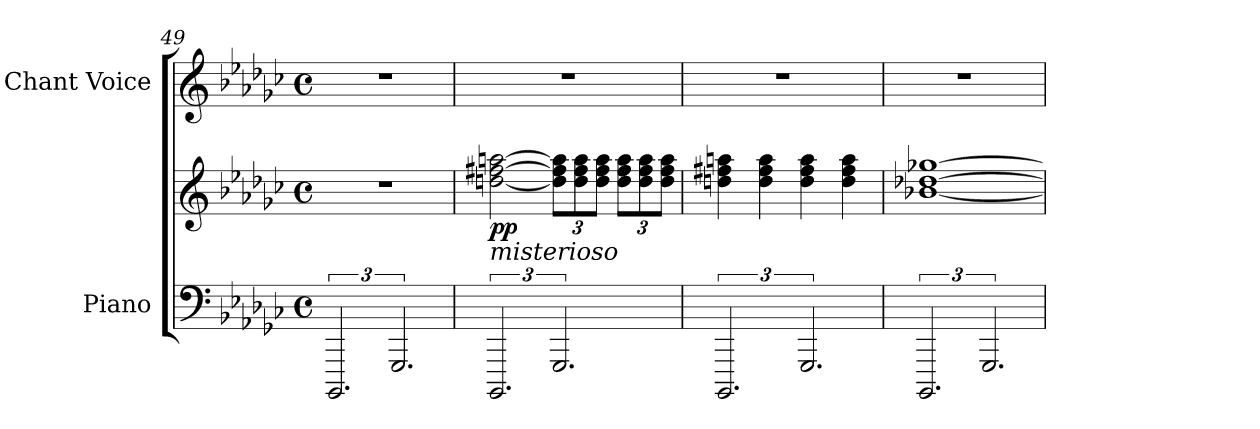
**kern	**kern	**dynam	**kern
*part2	*part2	*part2	*part1
*staff3	*staff2	*staff2/3	*staff1
*I"Piano	*	*	*I"Chant Voice
*I'Pno	*	*	*
*clefF4	*clefG2	*	*clefG2
*k[b-e-a-d-g-c-]	*k[b-e-a-d-g-c-]	*	*k[b-e-a-d-g-c-]
*M4/4	*M4/4	*	*M4/4
*met(c)	*met(c)	*	*met(c)
=49	=49	=49	=49
3.BBBB-	1r	.	1r
3.GGG-	.	.	.
=50	=50	=50	=50
!	!LO:TX:b:i:t=misterioso	!	!
!	!	!LO:DY:b	!
3.BBBB-	[2ddn\ [2ff#X\ [2aan\	pp	1r
*	*Xbrackettup	*	*
3.GGG-	12dd\] 12ff#\] 12aa\]L	.	.
.	12dd\ 12ff#\ 12aa\	.	.
.	12dd\ 12ff#\ 12aa\J	.	.
.	12dd\ 12ff#\ 12aa\L	.	.
.	12dd\ 12ff#\ 12aa\	.	.
.	12dd\ 12ff#\ 12aa\J	.	.
=51	=51	=51	=51
3.BBBB-	4ddn\ 4ff#X\ 4aan\	.	1r
.	4dd\ 4ff#\ 4aa\	.	.
3.GGG-	4dd\ 4ff#\ 4aa\	.	.
.	4dd\ 4ff#\ 4aa\	.	.
=52	=52	=52	=52
3.BBBB-	[1b-X [1dd-X [1gg-X	.	1r
3.GGG-	.	.	.
=	=	=	=
*-	*-	*-	*-
